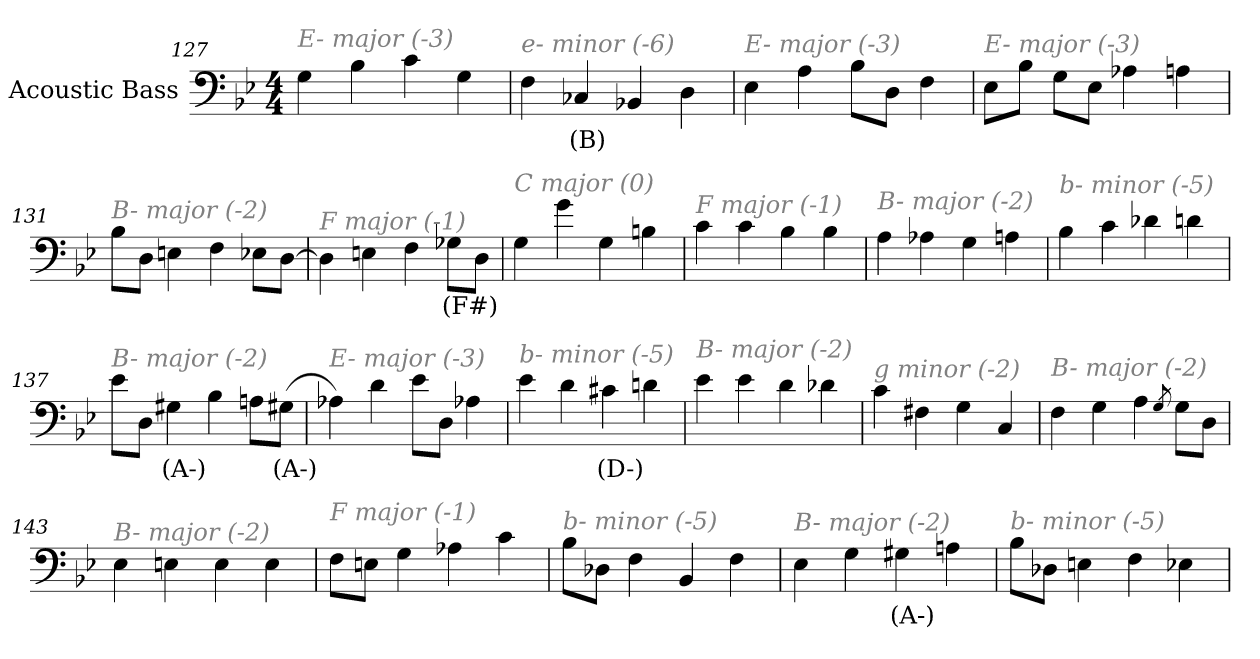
**kern	**text
*part1	*part1
*staff1	*staff1
*I"Acoustic Bass	*
*clefF4	*
*ITrd7c12	*
*k[b-e-]	*
*B-:	*
*M4/4	*
=127	=127
!LO:TX:i:color=#808080:t=E- major (-3)	!
4GG	.
4BB-	.
4C	.
4GG	.
=128	=128
!LO:TX:i:color=#808080:t=e- minor (-6)	!
4FF	.
4CC-Xi	(B)
4BBB-X	.
4DD	.
=129	=129
!LO:TX:i:color=#808080:t=E- major (-3)	!
4EE-	.
4AA	.
8BB-L	.
8DDJ	.
4FF	.
=130	=130
!LO:TX:i:color=#808080:t=E- major (-3)	!
8EE-L	.
8BB-J	.
8GGL	.
8EE-J	.
4AA-X	.
4AAn	.
=131	=131
!LO:TX:i:color=#808080:t=B- major (-2)	!
8BB-L	.
8DDJ	.
4EEn	.
4FF	.
8EE-XL	.
[8DDJ	.
=132	=132
!LO:TX:i:color=#808080:t=F major (-1)	!
4DD]	.
4EEn	.
4FF	.
8GG-XiL	(F#)
8DDJ	.
=133	=133
!LO:TX:i:color=#808080:t=C major (0)	!
4GG	.
4G	.
4GG	.
4BBn	.
=134	=134
!LO:TX:i:color=#808080:t=F major (-1)	!
4C	.
4C	.
4BB-	.
4BB-	.
=135	=135
!LO:TX:i:color=#808080:t=B- major (-2)	!
4AA	.
4AA-X	.
4GG	.
4AAn	.
=136	=136
!LO:TX:i:color=#808080:t=b- minor (-5)	!
4BB-	.
4C	.
4D-X	.
4Dn	.
=137	=137
!LO:TX:i:color=#808080:t=B- major (-2)	!
8E-L	.
8DDJ	.
4GG#Xi	(A-)
4BB-	.
8AAnL	.
[8GG#XiJ	(A-)
=138	=138
!LO:TX:i:color=#808080:t=E- major (-3)	!
4AA-X]	.
4D	.
8E-L	.
8DDJ	.
4AA-X	.
=139	=139
!LO:TX:i:color=#808080:t=b- minor (-5)	!
4E-	.
4D	.
4C#Xj	(D-)
4Dn	.
=140	=140
!LO:TX:i:color=#808080:t=B- major (-2)	!
4E-	.
4E-	.
4D	.
4D-X	.
=141	=141
!LO:TX:i:color=#808080:t=g minor (-2)	!
4C	.
4FF#X	.
4GG	.
4CC	.
=142	=142
!LO:TX:i:color=#808080:t=B- major (-2)	!
4FF	.
4GG	.
4AA	.
8qGG	.
8GGL	.
8DDJ	.
=143	=143
!LO:TX:i:color=#808080:t=B- major (-2)	!
4EE-	.
4EEn	.
4EE	.
4EE	.
=144	=144
!LO:TX:i:color=#808080:t=F major (-1)	!
8FFL	.
8EEnJ	.
4GG	.
4AA-X	.
4C	.
=145	=145
!LO:TX:i:color=#808080:t=b- minor (-5)	!
8BB-L	.
8DD-XJ	.
4FF	.
4BBB-	.
4FF	.
=146	=146
!LO:TX:i:color=#808080:t=B- major (-2)	!
4EE-	.
4GG	.
4GG#Xi	(A-)
4AAn	.
=147	=147
!LO:TX:i:color=#808080:t=b- minor (-5)	!
8BB-L	.
8DD-XJ	.
4EEn	.
4FF	.
4EE-X	.
=	=
*-	*-
